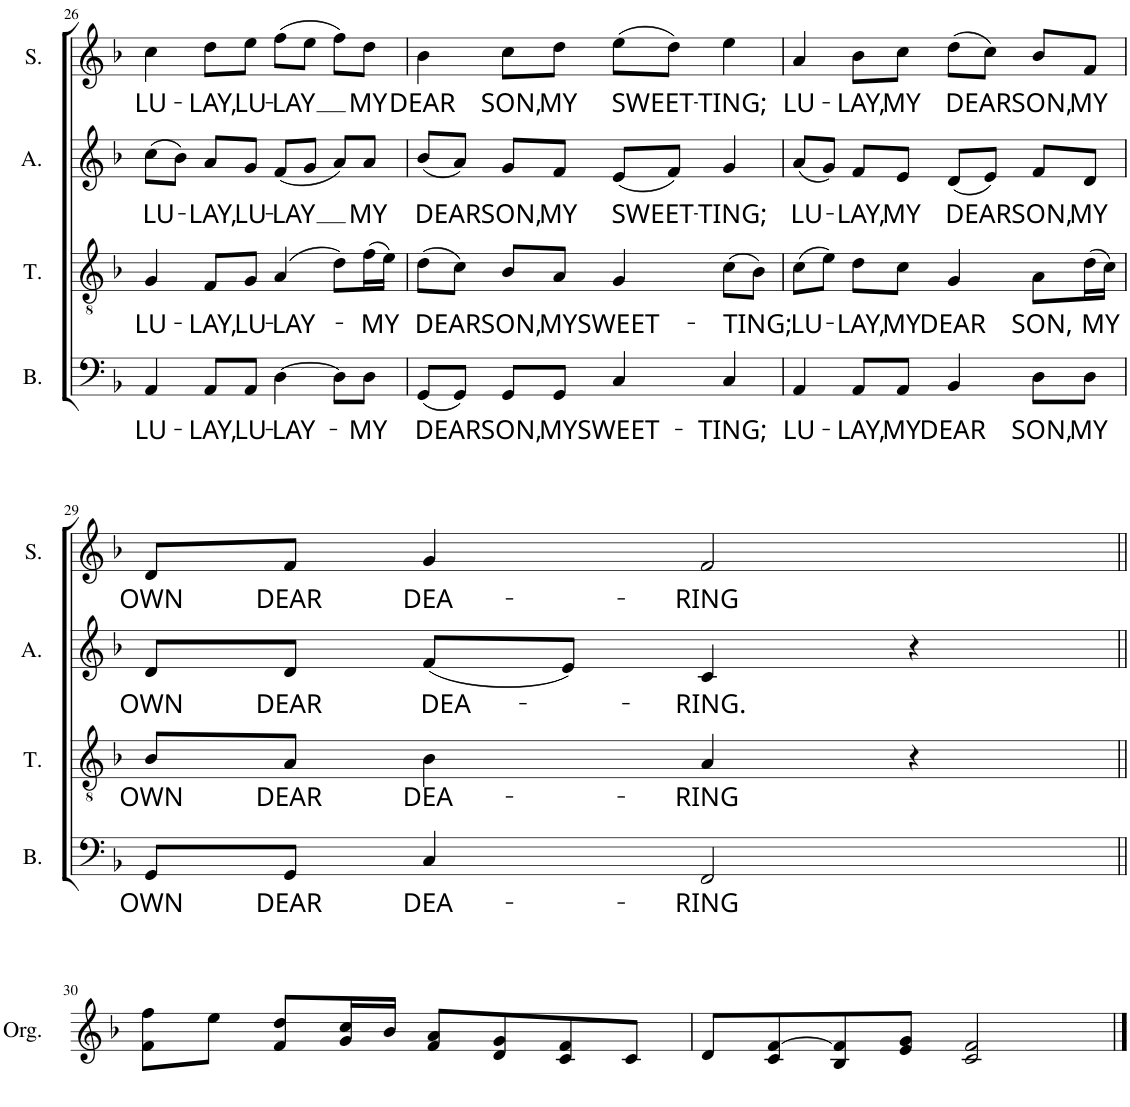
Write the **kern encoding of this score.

**kern	**kern	**text	**kern	**text	**kern	**text	**kern	**text
*part5	*part4	*part4	*part3	*part3	*part2	*part2	*part1	*part1
*staff5	*staff4	*staff4	*staff3	*staff3	*staff2	*staff2	*staff1	*staff1
*I"Orgue	*I"Bass	*	*I"Tenor	*	*I"Alto	*	*I"Soprano	*
*I'Org.	*I'B.	*	*I'T.	*	*I'A.	*	*I'S.	*
!!LO:PB:g=z
*clefG2	*clefF4	*	*clefGv2	*	*clefG2	*	*clefG2	*
*k[b-]	*k[b-]	*	*k[b-]	*	*k[b-]	*	*k[b-]	*
*M4/4	*M4/4	*	*M4/4	*	*M4/4	*	*M4/4	*
=26	=26	=26	=26	=26	=26	=26	=26	=26
!	!	!LO:LY:b	!	!LO:LY:b	!	!LO:LY:b	!	!LO:LY:b
1r	4AA/	LU-	4G/	LU-	(8cc\L	LU-	4cc\	LU-
.	.	.	.	.	8b-\J)	.	.	.
!	!	!LO:LY:b	!	!LO:LY:b	!	!LO:LY:b	!	!LO:LY:b
.	8AA/L	-LAY,	8F/L	-LAY,	8a/L	-LAY,	8dd\L	-LAY,
!	!	!LO:LY:b	!	!LO:LY:b	!	!LO:LY:b	!	!LO:LY:b
.	8AA/J	LU-	8G/J	LU-	8g/J	LU-	8ee\J	LU-
!	!	!LO:LY:b	!	!LO:LY:b	!	!LO:LY:b	!	!LO:LY:b
.	[4D\	-LAY-	(4A/	-LAY-	(8f/L	-LAY	(8ff\L	-LAY
.	.	.	.	.	8g/J	.	8ee\J	.
.	8D\L]	.	8d\L)	.	8a/L)	.	8ff\L)	.
!	!	!LO:LY:b	!	!LO:LY:b	!	!LO:LY:b	!	!LO:LY:b
.	8D\J	MY	(16f\L	MY	8a/J	MY	8dd\J	MY
.	.	.	16e\JJ)	.	.	.	.	.
=27	=27	=27	=27	=27	=27	=27	=27	=27
!	!	!LO:LY:b	!	!LO:LY:b	!	!LO:LY:b	!	!LO:LY:b
1r	(8GG/L	DEAR	(8d\L	DEAR	(8b-/L	DEAR	4b-\	DEAR
.	8GG/J)	.	8c\J)	.	8a/J)	.	.	.
!	!	!LO:LY:b	!	!LO:LY:b	!	!LO:LY:b	!	!LO:LY:b
.	8GG/L	SON,	8B-/L	SON,	8g/L	SON,	8cc\L	SON,
!	!	!LO:LY:b	!	!LO:LY:b	!	!LO:LY:b	!	!LO:LY:b
.	8GG/J	MY	8A/J	MY	8f/J	MY	8dd\J	MY
!	!	!LO:LY:b	!	!LO:LY:b	!	!LO:LY:b	!	!LO:LY:b
.	4C/	SWEET-	4G/	SWEET-	(8e/L	SWEET-	(8ee\L	SWEET-
.	.	.	.	.	8f/J)	.	8dd\J)	.
!	!	!LO:LY:b	!	!LO:LY:b	!	!LO:LY:b	!	!LO:LY:b
.	4C/	-TING;	(8c\L	-TING;	4g/	-TING;	4ee\	-TING;
.	.	.	8B-\J)	.	.	.	.	.
=28	=28	=28	=28	=28	=28	=28	=28	=28
!	!	!LO:LY:b	!	!LO:LY:b	!	!LO:LY:b	!	!LO:LY:b
1r	4AA/	LU-	(8c\L	LU-	(8a/L	LU-	4a/	LU-
.	.	.	8e\J)	.	8g/J)	.	.	.
!	!	!LO:LY:b	!	!LO:LY:b	!	!LO:LY:b	!	!LO:LY:b
.	8AA/L	-LAY,	8d\L	-LAY,	8f/L	-LAY,	8b-\L	-LAY,
!	!	!LO:LY:b	!	!LO:LY:b	!	!LO:LY:b	!	!LO:LY:b
.	8AA/J	MY	8c\J	MY	8e/J	MY	8cc\J	MY
!	!	!LO:LY:b	!	!LO:LY:b	!	!LO:LY:b	!	!LO:LY:b
.	4BB-/	DEAR	4G/	DEAR	(8d/L	DEAR	(8dd\L	DEAR
.	.	.	.	.	8e/J)	.	8cc\J)	.
!	!	!LO:LY:b	!	!LO:LY:b	!	!LO:LY:b	!	!LO:LY:b
.	8D\L	SON,	8A\L	SON,	8f/L	SON,	8b-/L	SON,
!	!	!LO:LY:b	!	!LO:LY:b	!	!LO:LY:b	!	!LO:LY:b
.	8D\J	MY	(16d\L	MY	8d/J	MY	8f/J	MY
.	.	.	16c\JJ)	.	.	.	.	.
!!LO:LB:g=z
=29	=29	=29	=29	=29	=29	=29	=29	=29
!	!	!LO:LY:b	!	!LO:LY:b	!	!LO:LY:b	!	!LO:LY:b
1r	8GG/L	OWN	8B-/L	OWN	8d/L	OWN	8d/L	OWN
!	!	!LO:LY:b	!	!LO:LY:b	!	!LO:LY:b	!	!LO:LY:b
.	8GG/J	DEAR	8A/J	DEAR	8d/J	DEAR	8f/J	DEAR
!	!	!LO:LY:b	!	!LO:LY:b	!	!LO:LY:b	!	!LO:LY:b
.	4C/	DEA-	4B-\	DEA-	(8f/L	DEA-	4g/	DEA-
.	.	.	.	.	8e/J)	.	.	.
!	!	!LO:LY:b	!	!LO:LY:b	!	!LO:LY:b	!	!LO:LY:b
.	2FF/	-RING	4A/	-RING	4c/	-RING.	2f/	-RING
.	.	.	4r	.	4r	.	.	.
!!LO:LB:g=z
=30||	=30||	=30||	=30||	=30||	=30||	=30||	=30||	=30||
8f\ 8ff\L	1r	.	1r	.	1r	.	1r	.
8ee\J	.	.	.	.	.	.	.	.
8f/ 8dd/L	.	.	.	.	.	.	.	.
16g/ 16cc/L	.	.	.	.	.	.	.	.
16b-/JJ	.	.	.	.	.	.	.	.
8f/ 8a/L	.	.	.	.	.	.	.	.
8d/ 8g/	.	.	.	.	.	.	.	.
8c/ 8f/	.	.	.	.	.	.	.	.
8c/J	.	.	.	.	.	.	.	.
=31	=31	=31	=31	=31	=31	=31	=31	=31
8d/L	1r	.	1r	.	1r	.	1r	.
8c/ [8f/	.	.	.	.	.	.	.	.
8B-/ 8f/]	.	.	.	.	.	.	.	.
8e/ 8g/J	.	.	.	.	.	.	.	.
2c/ 2f/	.	.	.	.	.	.	.	.
==	==	==	==	==	==	==	==	==
*-	*-	*-	*-	*-	*-	*-	*-	*-
